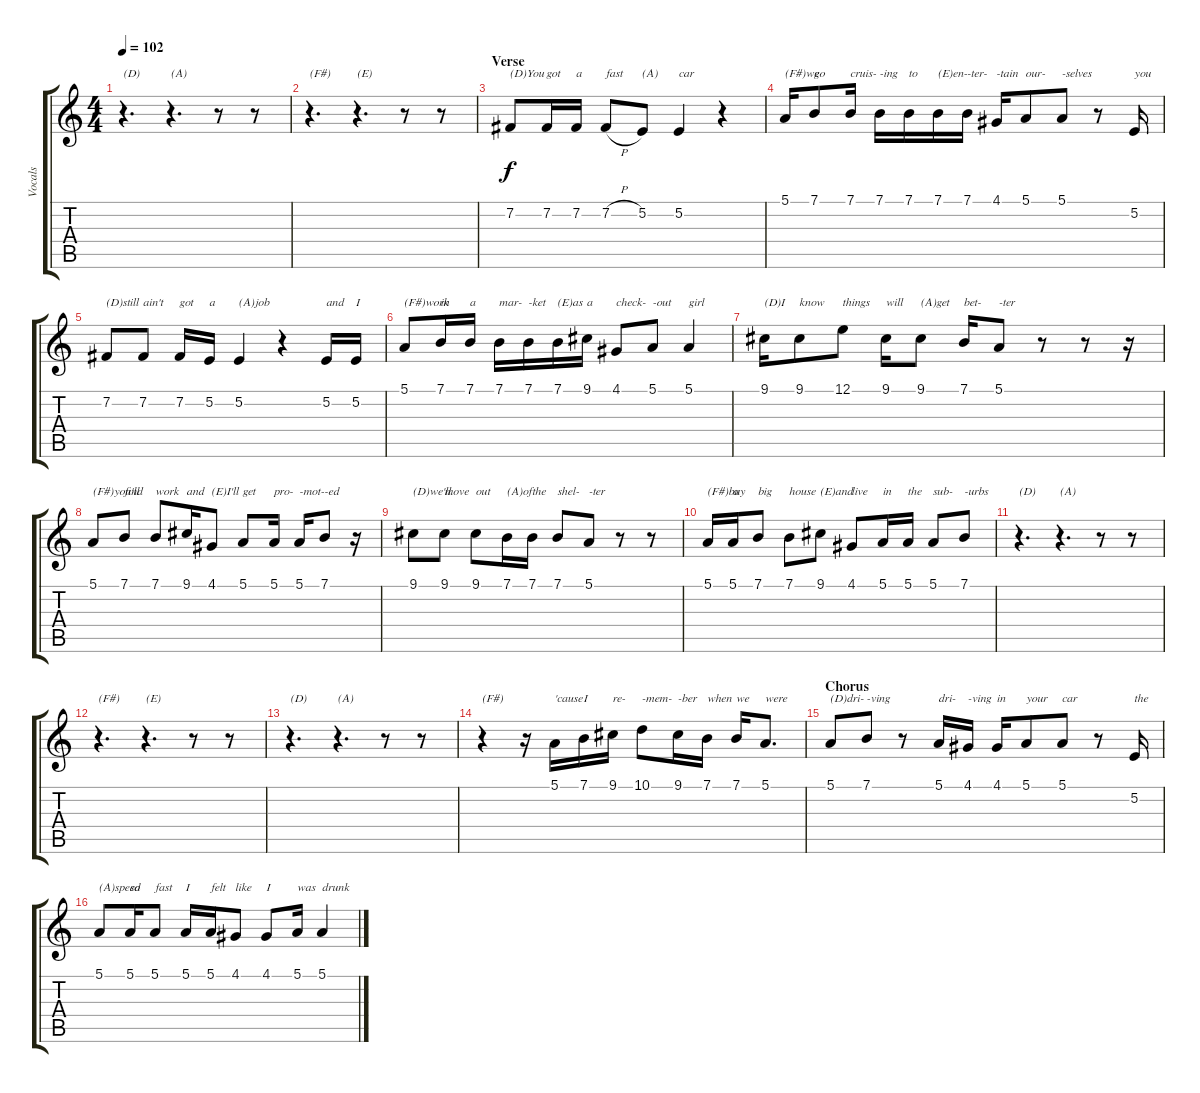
\track ("Vocals" "Vocals") {instrument steeldrums}
\staff {score tabs}
\tuning (E4 B3 G3 D3 A2 E2) {hide}
\ts (4 4)
\tempo 102
\clef g2
\ks c
r.4{d txt "(D)" dy f} r.4{d txt "(A)"} r.8 r.8 |
r.4{d txt "(F#)"} r.4{d txt "(E)"} r.8 r.8 |
\section ("" "Verse")
7.2.8{txt "(D)You"} 7.2.16{txt "got"} 7.2.16{txt "a"} 7.2{h}.8{txt "fast"} 5.2.8{txt "(A)"} 5.2.4{txt "car"} r.4 |
5.1.16{txt "(F#)we"} 7.1.8{txt "go"} 7.1.16{txt "cruis-"} 7.1.16{txt "-ing"} 7.1.16{txt "to"} 7.1.16{txt "(E)en-"} 7.1.16{txt "-ter-"} 4.1.16{txt "-tain"} 5.1.8{txt "our-"} 5.1.8{txt "-selves"} r.8 5.2.16{txt "you"} |
7.2.8{txt "(D)still"} 7.2.8{txt "ain't"} 7.2.16{txt "got"} 5.2.16{txt "a"} 5.2.4{txt "(A)job"} r.4 5.2.16{txt "and"} 5.2.16{txt "I"} |
5.1.8{txt "(F#)work"} 7.1.16{txt "in"} 7.1.16{txt "a"} 7.1.16{txt "mar-"} 7.1.16{txt "-ket"} 7.1.16{txt "(E)as"} 9.1.16{txt "a"} 4.1.8{txt "check-"} 5.1.8{txt "-out"} 5.1.4{txt "girl"} |
9.1.16{txt "(D)I"} 9.1.8{txt "know"} 12.1.8{txt "things"} 9.1.16{txt "will"} 9.1.8{txt "(A)get"} 7.1.16{txt "bet-"} 5.1.8{txt "-ter"} r.8 r.8 r.16 |
5.1.8{txt "(F#)you'll"} 7.1.8{txt "find"} 7.1.8{txt "work"} 9.1.16{txt "and"} 4.1.8{txt "(E)I'll"} 5.1.8{txt "get"} 5.1.16{txt "pro-"} 5.1.16{txt "-mot-"} 7.1.8{txt "-ed"} r.16 |
9.1.8{txt "(D)we'll"} 9.1.8{txt "move"} 9.1.8{txt "out"} 7.1.16{txt "(A)of"} 7.1.16{txt "the"} 7.1.8{txt "shel-"} 5.1.8{txt "-ter"} r.8 r.8 |
5.1.16{txt "(F#)buy"} 5.1.16{txt "a"} 7.1.8{txt "big"} 7.1.8{txt "house"} 9.1.8{txt "(E)and"} 4.1.8{txt "live"} 5.1.16{txt "in"} 5.1.16{txt "the"} 5.1.8{txt "sub-"} 7.1.8{txt "-urbs"} |
r.4{d txt "(D)"} r.4{d txt "(A)"} r.8 r.8 |
r.4{d txt "(F#)"} r.4{d txt "(E)"} r.8 r.8 |
r.4{d txt "(D)"} r.4{d txt "(A)"} r.8 r.8 |
r.4{txt "(F#)"} r.16 5.1.16{txt "'cause"} 7.1.16{txt "I"} 9.1.16{txt "re-"} 10.1.8{txt "-mem-"} 9.1.16{txt "-ber"} 7.1.16{txt "when"} 7.1.16{txt "we"} 5.1.8{d txt "were"} |
\section ("" "Chorus")
5.1.8{txt "(D)dri-"} 7.1.8{txt "-ving"} r.8 5.1.16{txt "dri-"} 4.1.16{txt "-ving"} 4.1.16{txt "in"} 5.1.8{txt "your"} 5.1.8{txt "car"} r.8 5.2.16{txt "the"} |
5.1.8{txt "(A)speed"} 5.1.16{txt "so"} 5.1.8{txt "fast"} 5.1.16{txt "I"} 5.1.16{txt "felt"} 4.1.8{txt "like"} 4.1.8{txt "I"} 5.1.16{txt "was"} 5.1.4{txt "drunk"}
